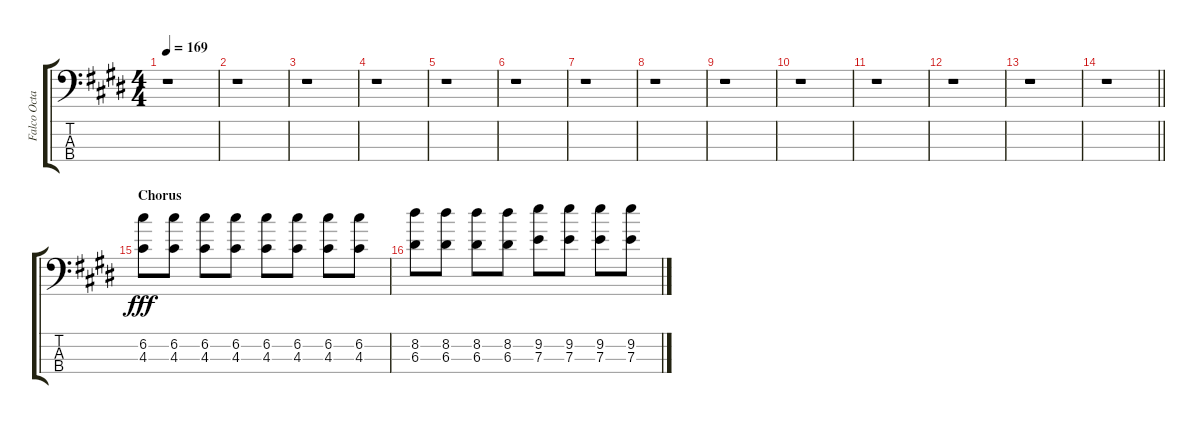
\track ("Falco Octave" "Falco Octa") {instrument overdrivenguitar}
\staff {score tabs}
\tuning (E4 G3 A2 A1) {hide}
\ts (4 4)
\tempo 169
\clef f4
\ks c#minor
r.1{dy fff} |
r.1 |
r.1 |
r.1 |
r.1 |
r.1 |
r.1 |
r.1 |
r.1 |
r.1 |
r.1 |
r.1 |
r.1 |
\barLineRight lightlight
r.1 |
\section ("" "Chorus")
(6.2 4.3).8 (6.2 4.3).8 (6.2 4.3).8 (6.2 4.3).8 (6.2 4.3).8 (6.2 4.3).8 (6.2 4.3).8 (6.2 4.3).8 |
(8.2 6.3).8 (8.2 6.3).8 (8.2 6.3).8 (8.2 6.3).8 (9.2 7.3).8 (9.2 7.3).8 (9.2 7.3).8 (9.2 7.3).8
